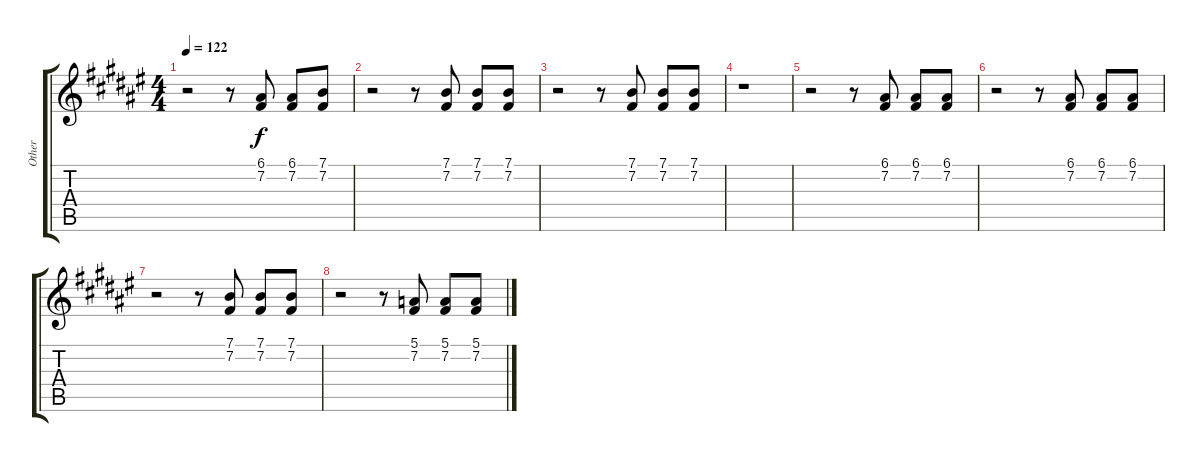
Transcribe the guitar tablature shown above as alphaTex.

\track ("Other" "Other") {instrument lead1square}
\staff {score tabs}
\tuning (E4 B3 G3 D3 A2 E2) {hide}
\ts (4 4)
\tempo 122
\clef g2
\ks f#
r.2{dy f} r.8 (6.1 7.2).8 (6.1 7.2).8 (7.1 7.2).8 |
r.2 r.8 (7.1 7.2).8 (7.1 7.2).8 (7.1 7.2).8 |
r.2 r.8 (7.1 7.2).8 (7.1 7.2).8 (7.1 7.2).8 |
r.1 |
r.2 r.8 (6.1 7.2).8 (6.1 7.2).8 (6.1 7.2).8 |
r.2 r.8 (6.1 7.2).8 (6.1 7.2).8 (6.1 7.2).8 |
r.2 r.8 (7.1 7.2).8 (7.1 7.2).8 (7.1 7.2).8 |
r.2 r.8 (5.1 7.2).8 (5.1 7.2).8 (5.1 7.2).8
